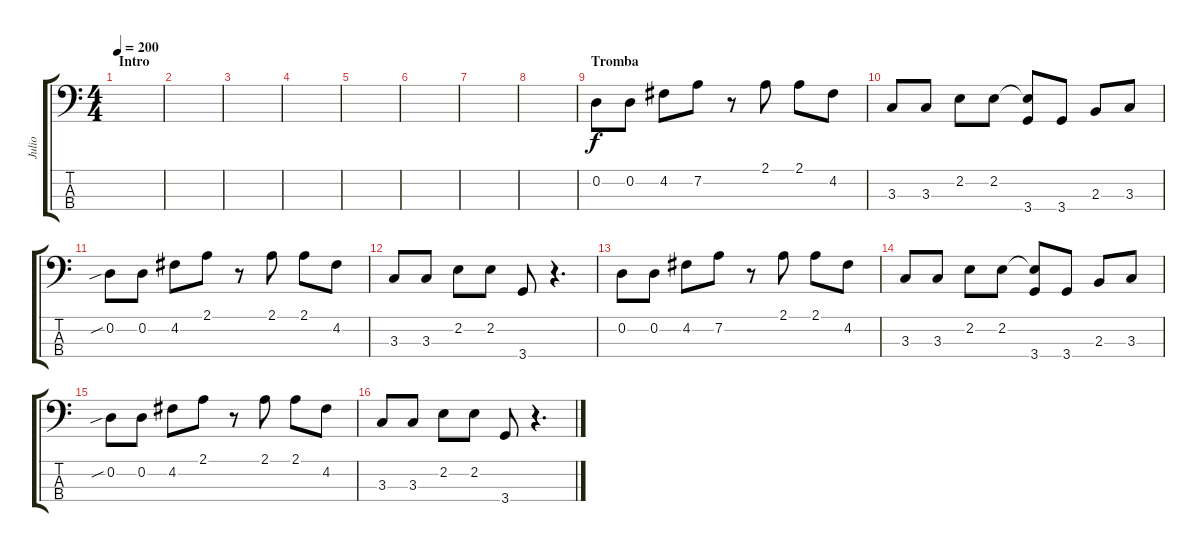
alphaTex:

\track ("Julio" "Julio") {instrument electricbassfinger}
\staff {score tabs}
\tuning (G2 D2 A1 E1) {hide}
\ts (4 4)
\section ("" "Intro")
\tempo 200
\clef f4
\ks c
|
|
|
|
|
|
|
|
\section ("" "Tromba")
0.2.8 0.2.8 4.2.8 7.2.8 r.8 2.1.8 2.1.8 4.2.8 |
3.3.8 3.3.8 2.2.8 2.2.8 (2.2{t} 3.4).8 3.4.8 2.3.8 3.3.8 |
0.2{sib}.8 0.2.8 4.2.8 2.1.8 r.8 2.1.8 2.1.8 4.2.8 |
3.3.8 3.3.8 2.2.8 2.2.8 3.4.8 r.4{d} |
0.2.8 0.2.8 4.2.8 7.2.8 r.8 2.1.8 2.1.8 4.2.8 |
3.3.8 3.3.8 2.2.8 2.2.8 (2.2{t} 3.4).8 3.4.8 2.3.8 3.3.8 |
0.2{sib}.8 0.2.8 4.2.8 2.1.8 r.8 2.1.8 2.1.8 4.2.8 |
3.3.8 3.3.8 2.2.8 2.2.8 3.4.8 r.4{d}
